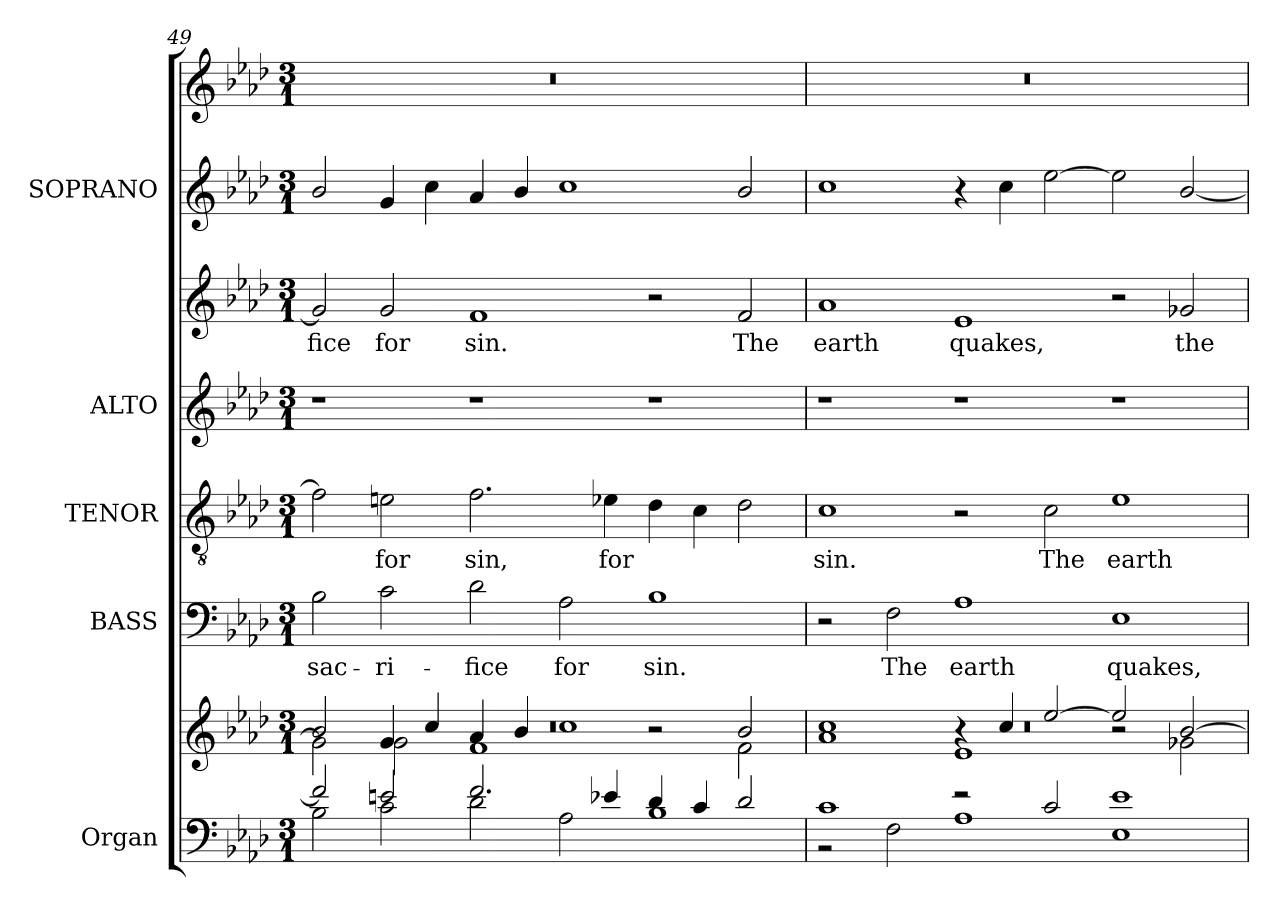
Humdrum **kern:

**kern	**kern	**kern	**text	**kern	**text	**kern	**kern	**text	**kern	**kern
*part5	*part5	*part4	*part4	*part3	*part3	*part2	*part2	*part2	*part1	*part1
*staff8	*staff7	*staff6	*staff6	*staff5	*staff5	*staff4	*staff3	*staff3	*staff2	*staff1
*I"Organ	*	*I"BASS	*	*I"TENOR	*	*I"ALTO	*	*	*I"SOPRANO	*
*I'Org.	*	*I'B.	*	*I'T.	*	*I'A.	*	*	*I'S.	*
*clefF4	*clefG2	*clefF4	*	*clefGv2	*	*clefG2	*clefG2	*	*clefG2	*clefG2
*	*	*	*	*ITrd7c12	*	*	*	*	*	*
*k[b-e-a-d-]	*k[b-e-a-d-]	*k[b-e-a-d-]	*	*k[b-e-a-d-]	*	*k[b-e-a-d-]	*k[b-e-a-d-]	*	*k[b-e-a-d-]	*k[b-e-a-d-]
*A-:	*A-:	*A-:	*	*A-:	*	*A-:	*A-:	*	*A-:	*A-:
*M3/1	*M3/1	*M3/1	*	*M3/1	*	*M3/1	*M3/1	*	*M3/1	*M3/1
=49	=49	=49	=49	=49	=49	=49	=49	=49	=49	=49
*^	*^	*	*	*	*	*	*	*	*	*
*	*	*	*^	*	*	*	*	*	*	*	*	*
!	!	!	!	!LO:N:vis=1	!	!	!	!	!	!	!	!	!
!	!	!	!	!	!	!LO:LY:b:color=#000000	!	!	!	!	!	!	!
!	!	!	!	!	!	!	!	!	!	!	!LO:LY:b:color=#000000	!	!LO:N:vis=1
2fi/]	2B-i\	2b-i/	2gi\]	0.r	2B-i\	sac-	2Fi\]	.	1r	2gi/]	fice	2b-i/	0.r
!	!	!	!	!	!	!LO:LY:b:color=#000000	!	!	!	!	!	!	!
!	!	!	!	!	!	!	!	!LO:LY:b:color=#000000	!	!	!	!	!
!	!	!	!	!	!	!	!	!	!	!	!LO:LY:b:color=#000000	!	!
2eni/	2ci\	4gi/	2gi\	.	2ci\	-ri-	2Eni\	for	.	2gi/	for	4gi/	.
.	.	4cci/	.	.	.	.	.	.	.	.	.	4cci\	.
!	!	!	!	!	!	!LO:LY:b:color=#000000	!	!	!	!	!	!	!
!	!	!	!	!	!	!	!	!LO:LY:b:color=#000000	!	!	!	!	!
!	!	!	!	!	!	!	!	!	!	!	!LO:LY:b:color=#000000	!	!
2.fi/	2d-i\	4a-i/	1fi	.	2d-i\	-fice	2.Fi\	sin,	1r	1fi	sin.	4a-i/	.
.	.	4b-i/	.	.	.	.	.	.	.	.	.	4b-i/	.
!	!	!	!	!	!	!LO:LY:b:color=#000000	!	!	!	!	!	!	!
.	2A-i\	1cci	.	.	2A-i\	for	.	.	.	.	.	1cci	.
!	!	!	!	!	!	!	!	!LO:LY:b:color=#000000	!	!	!	!	!
4e-Xi/	.	.	.	.	.	.	4E-Xi\	for	.	.	.	.	.
!	!	!	!	!	!	!LO:LY:b:color=#000000	!	!	!	!	!	!	!
4d-i/	1B-i	.	2r	.	1B-i	sin.	4D-i\	.	1r	2r	.	.	.
4ci/	.	.	.	.	.	.	4Ci\	.	.	.	.	.	.
!	!	!	!	!	!	!	!	!	!	!	!LO:LY:b:color=#000000	!	!
2d-i/	.	2b-i/	2fi\	.	.	.	2D-i\	.	.	2fi/	The	2b-i/	.
=50	=50	=50	=50	=50	=50	=50	=50	=50	=50	=50	=50	=50	=50
!	!	!	!	!LO:N:vis=1	!	!	!	!	!	!	!	!	!
!	!	!	!	!	!	!	!	!LO:LY:b:color=#000000	!	!	!	!	!
!	!	!	!	!	!	!	!	!	!	!	!LO:LY:b:color=#000000	!	!LO:N:vis=1
1ci	2r	1cci	1a-i	0.r	2r	.	1Ci	sin.	1r	1a-i	earth	1cci	0.r
!	!	!	!	!	!	!LO:LY:b:color=#000000	!	!	!	!	!	!	!
.	2Fi\	.	.	.	2Fi\	The	.	.	.	.	.	.	.
!	!	!	!	!	!	!LO:LY:b:color=#000000	!	!	!	!	!	!	!
!	!	!	!	!	!	!	!	!	!	!	!LO:LY:b:color=#000000	!	!
2r	1A-i	4r	1e-i	.	1A-i	earth	2r	.	1r	1e-i	quakes,	4r	.
.	.	4cci/	.	.	.	.	.	.	.	.	.	4cci\	.
!	!	!	!	!	!	!	!	!LO:LY:b:color=#000000	!	!	!	!	!
2ci/	.	[2ee-i/	.	.	.	.	2Ci\	The	.	.	.	[2ee-i\	.
!	!	!	!	!	!	!LO:LY:b:color=#000000	!	!	!	!	!	!	!
!	!	!	!	!	!	!	!	!LO:LY:b:color=#000000	!	!	!	!	!
1e-i	1E-i	2ee-i/]	2r	.	1E-i	quakes,	1E-i	earth	1r	2r	.	2ee-i\]	.
!	!	!	!	!	!	!	!	!	!	!	!LO:LY:b:color=#000000	!	!
.	.	[2b-i/	2g-Xi\	.	.	.	.	.	.	2g-Xi/	the	[2b-i/	.
*v	*v	*	*	*	*	*	*	*	*	*	*	*	*
*	*v	*v	*v	*	*	*	*	*	*	*	*	*
=	=	=	=	=	=	=	=	=	=	=
*-	*-	*-	*-	*-	*-	*-	*-	*-	*-	*-
